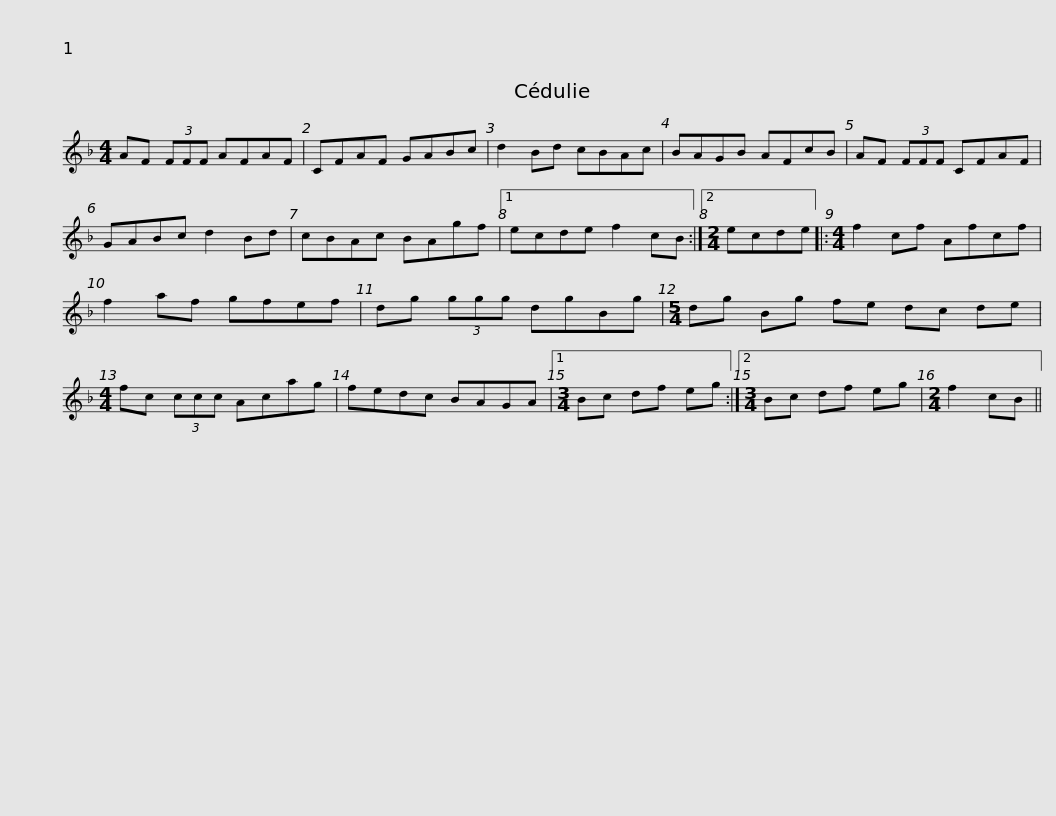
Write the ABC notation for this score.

X:1
L:1/8
M:4/4
I:linebreak $
K:F
V:1 treble
V:1
 AF (3FFF AFAF | CFAF GABc | d2 Bd cBAc | BAGB AFcB | AF (3FFF CFAF |$ %5
 GABc d2 Bd | cBAc BAgf |1 ecde f2 cB :|2[M:2/4] ecde |:[M:4/4] f2 cf Afcf | %10
 f2 af gfef |$ dg (3ggg dgBg |[M:5/4] dg Bg fe dc de |[M:4/4] fc (3ccc Acag | fedc BAGA |1$ %15
[M:3/4] Bc df eg :|2[M:3/4] Bc df eg |[M:2/4] f2 cB || %18
